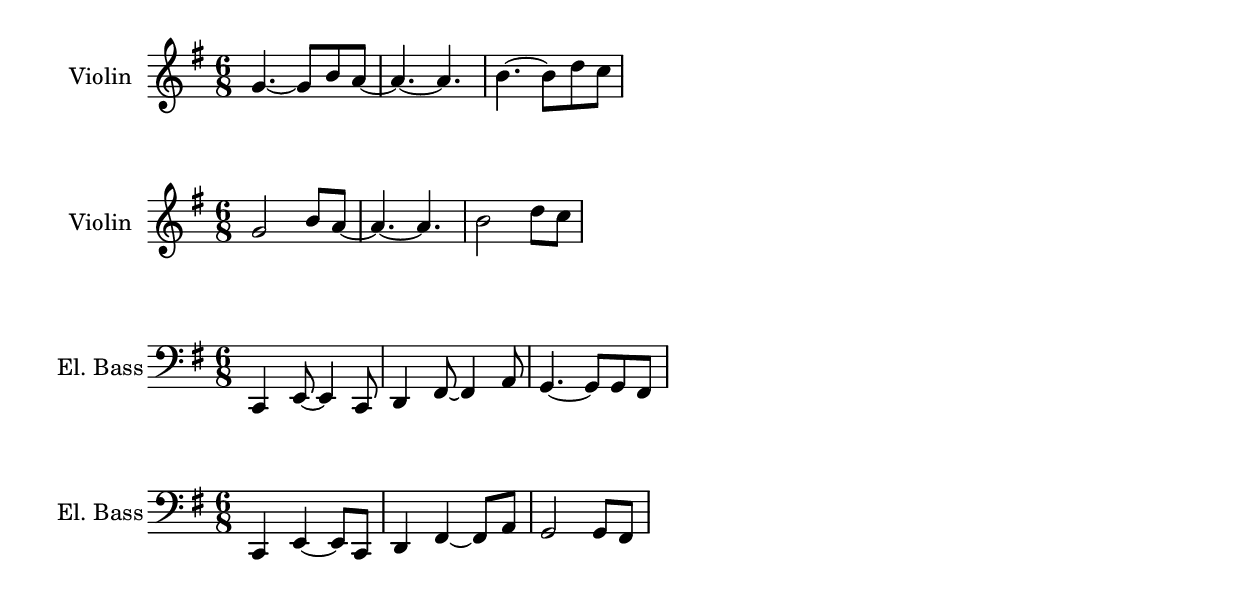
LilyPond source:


\version "2.24.4"

\score {
  \layout {
    \context {
      \Score
      \override SpacingSpanner
        #'common-shortest-duration = #(ly:make-moment 1 8)
    }
  }
  \new Staff \with {
    instrumentName      = "Violin"
    shortInstrumentName = "Vln."
  }{ \clef treble \key g \major \time 6/8
    g'4.~g'8 b' a'~   |
    a'4.~a'           |
    b'4.~b'8 d'' c''  |
  }
}

\score {
  \layout {
    \context {
      \Score
      \override SpacingSpanner
        #'common-shortest-duration = #(ly:make-moment 1 8)
    }
  }
  \new Staff \with {
    instrumentName      = "Violin"
    shortInstrumentName = "Vln."
  }{ \clef treble \key g \major \time 6/8
      g'2 b'8 a'~  |
      a'4.~a'      |
      b'2 d''8 c'' |
  }
}

\score {
  \layout {
    \context {
      \Score
      \override SpacingSpanner
        #'common-shortest-duration = #(ly:make-moment 1 8)
    }
  }
  \new Staff \with {
    instrumentName      = "El. Bass"
    shortInstrumentName = "El. B."
  }{ \clef bass \key g \major \time 6/8 |
    c,4 e,8~ e,4 c,8     |
    d,4 fis,8~ fis,4 a,8 |
    g,4.~ g,8 g, fis,    |
  }
}

\score {
  \layout {
    \context {
      \Score
      \override SpacingSpanner
        #'common-shortest-duration = #(ly:make-moment 1 8)
    }
  }
  \new Staff \with {
    instrumentName      = "El. Bass"
    shortInstrumentName = "El. B."
  }{ \clef bass \key g \major \time 6/8
      c,4 e,~e,8 c,     |
      d,4 fis,~fis,8 a, |
      g,2 g,8 fis,      |
  }
}
